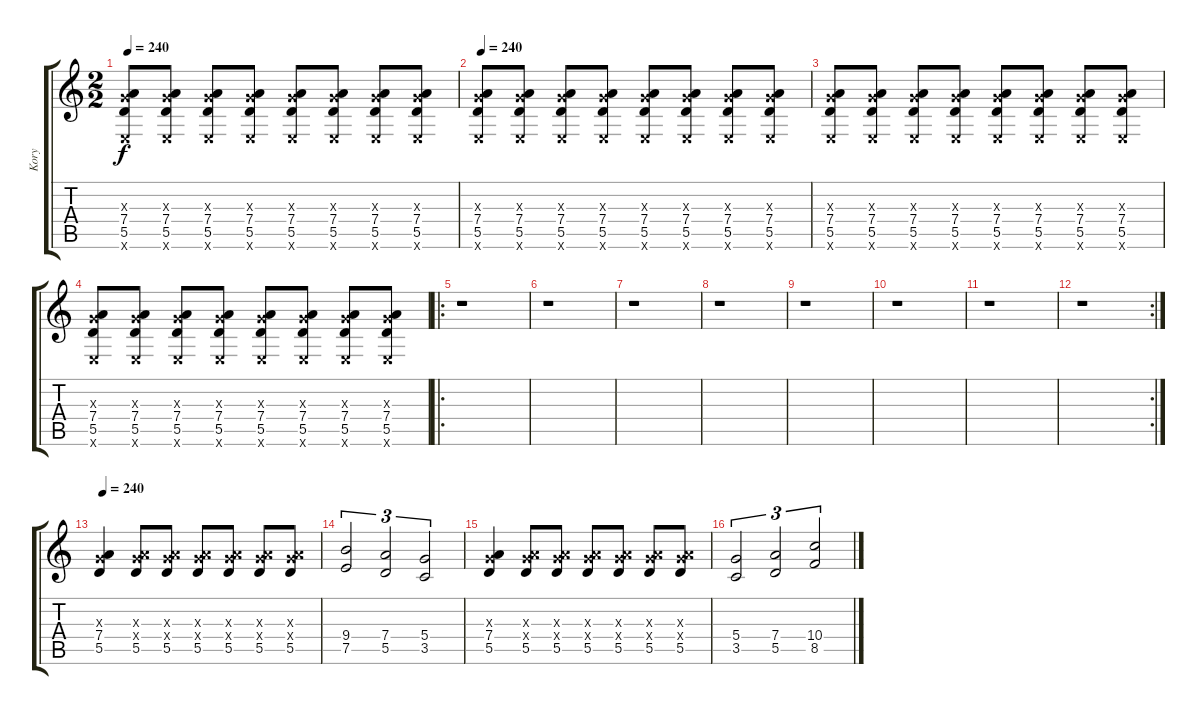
\track ("Kory" "Kory") {instrument distortionguitar}
\staff {score tabs}
\tuning (E4 B3 G3 D3 A2 E2) {hide}
\ts (2 2)
\tempo 240
\clef g2
\ks c
(0.3{x} 7.4 5.5 0.6{x}).8{dy f} (0.3{x} 7.4 5.5 0.6{x}).8 (0.3{x} 7.4 5.5 0.6{x}).8 (0.3{x} 7.4 5.5 0.6{x}).8 (0.3{x} 7.4 5.5 0.6{x}).8 (0.3{x} 7.4 5.5 0.6{x}).8 (0.3{x} 7.4 5.5 0.6{x}).8 (0.3{x} 7.4 5.5 0.6{x}).8 |
\tempo 240
(0.3{x} 7.4 5.5 0.6{x}).8 (0.3{x} 7.4 5.5 0.6{x}).8 (0.3{x} 7.4 5.5 0.6{x}).8 (0.3{x} 7.4 5.5 0.6{x}).8 (0.3{x} 7.4 5.5 0.6{x}).8 (0.3{x} 7.4 5.5 0.6{x}).8 (0.3{x} 7.4 5.5 0.6{x}).8 (0.3{x} 7.4 5.5 0.6{x}).8 |
(0.3{x} 7.4 5.5 0.6{x}).8 (0.3{x} 7.4 5.5 0.6{x}).8 (0.3{x} 7.4 5.5 0.6{x}).8 (0.3{x} 7.4 5.5 0.6{x}).8 (0.3{x} 7.4 5.5 0.6{x}).8 (0.3{x} 7.4 5.5 0.6{x}).8 (0.3{x} 7.4 5.5 0.6{x}).8 (0.3{x} 7.4 5.5 0.6{x}).8 |
(0.3{x} 7.4 5.5 0.6{x}).8 (0.3{x} 7.4 5.5 0.6{x}).8 (0.3{x} 7.4 5.5 0.6{x}).8 (0.3{x} 7.4 5.5 0.6{x}).8 (0.3{x} 7.4 5.5 0.6{x}).8 (0.3{x} 7.4 5.5 0.6{x}).8 (0.3{x} 7.4 5.5 0.6{x}).8 (0.3{x} 7.4 5.5 0.6{x}).8 |
\ro
r.1 |
r.1 |
r.1 |
r.1 |
r.1 |
r.1 |
r.1 |
\rc 2
r.1 |
\tempo 240
(0.3{x} 7.4 5.5).4 (0.3{x} 7.4{x} 5.5).8 (0.3{x} 7.4{x} 5.5).8 (0.3{x} 7.4{x} 5.5).8 (0.3{x} 7.4{x} 5.5).8 (0.3{x} 7.4{x} 5.5).8 (0.3{x} 7.4{x} 5.5).8 |
(9.4 7.5).2{tu (3 2)} (7.4 5.5).2{tu (3 2)} (5.4 3.5).2{tu (3 2)} |
(0.3{x} 7.4 5.5).4 (0.3{x} 7.4{x} 5.5).8 (0.3{x} 7.4{x} 5.5).8 (0.3{x} 7.4{x} 5.5).8 (0.3{x} 7.4{x} 5.5).8 (0.3{x} 7.4{x} 5.5).8 (0.3{x} 7.4{x} 5.5).8 |
(5.4 3.5).2{tu (3 2)} (7.4 5.5).2{tu (3 2)} (10.4 8.5).2{tu (3 2)}
